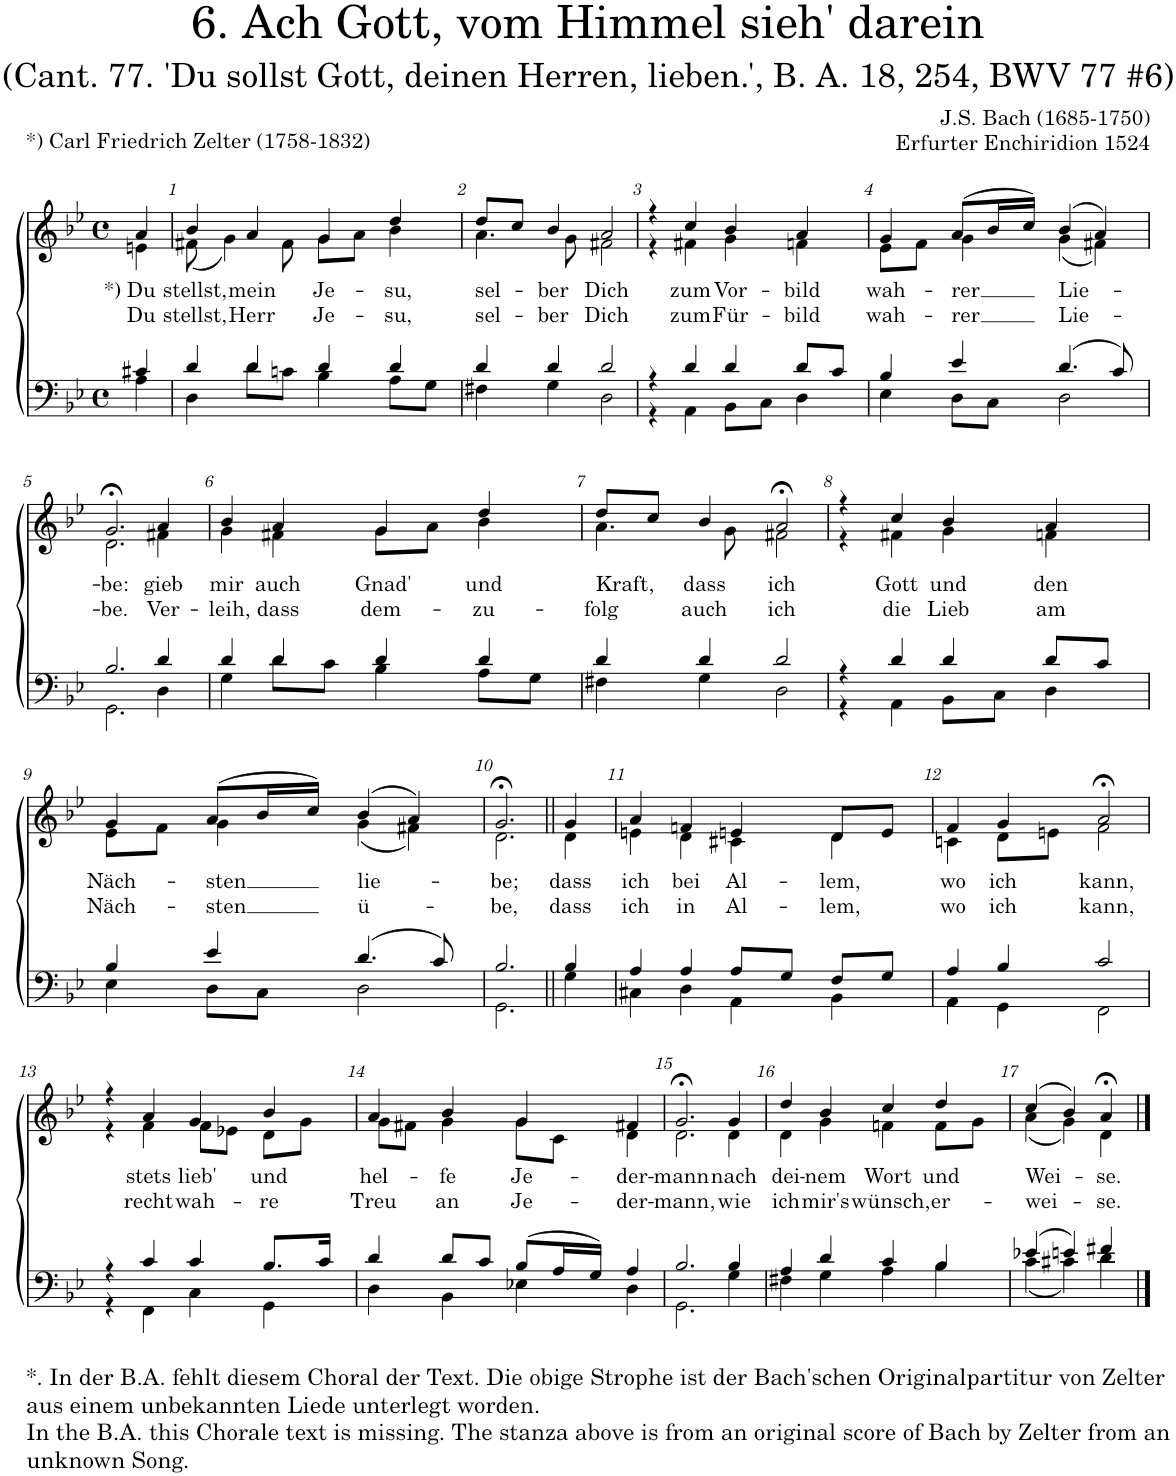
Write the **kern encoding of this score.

**kern	**kern	**text	**text
*part2	*part1	*part1	*part1
*staff2	*staff1	*staff1	*staff1
*I"Tenor/Bass	*I"Soprano/Alto	*	*
*clefF4	*clefG2	*	*
*k[b-e-]	*k[b-e-]	*	*
*M4/4	*M4/4	*	*
*met(c)	*met(c)	*	*
=	=	=	=
*^	*	*	*
!	!	!	!LO:LY:b	!LO:LY:b
*	*	*^	*	*
4c#X/	4A\	4a/	4en\	\*) Du	Du
=1	=1	=1	=1	=1	=1
!	!	!	!	!LO:LY:b	!LO:LY:b
4d/	4D\	4b-/	(8f#X\	stellst,	stellst,
.	.	.	4g\)	.	.
!	!	!	!	!LO:LY:b	!LO:LY:b
4d/	8d\L	4a/	.	mein	Herr
.	8cn\J	.	8f#\	.	.
!	!	!	!	!LO:LY:b	!LO:LY:b
4d/	4B-\	4g/	8g\L	Je-	Je-
.	.	.	8a\J	.	.
!	!	!	!	!LO:LY:b	!LO:LY:b
4d/	8A\L	4dd/	4b-\	su,	-su,
.	8G\J	.	.	.	.
=2	=2	=2	=2	=2	=2
!	!	!	!	!LO:LY:b	!LO:LY:b
4d/	4F#X\	8dd/L	4.a\	sel-	sel-
.	.	8cc/J	.	.	.
!	!	!	!	!LO:LY:b	!LO:LY:b
4d/	4G\	4b-/	.	-ber	-ber
.	.	.	8g\	.	.
!	!	!	!	!LO:LY:b	!LO:LY:b
2d/	2D\	2a/	2f#X\	Dich	Dich
=3	=3	=3	=3	=3	=3
4r	4r	4r	4r	.	.
!	!	!	!	!LO:LY:b	!LO:LY:b
4d/	4AA\	4cc/	4f#X\	zum	zum
!	!	!	!	!LO:LY:b	!LO:LY:b
4d/	8BB-\L	4b-/	4g\	Vor-	Für-
.	8C\J	.	.	.	.
!	!	!	!	!LO:LY:b	!LO:LY:b
8d/L	4D\	4a/	4fn\	-bild	-bild
8c/J	.	.	.	.	.
=4	=4	=4	=4	=4	=4
!	!	!	!	!LO:LY:b	!LO:LY:b
4B-/	4E-\	4g/	8e-\L	wah-	wah-
.	.	.	8f\J	.	.
!	!	!	!	!LO:LY:b	!LO:LY:b
4e-/	8D\L	(8a/L	4g\	-rer	-rer
.	8C\J	16b-/L	.	.	.
.	.	16cc/JJ)	.	.	.
!	!	!	!	!LO:LY:b	!LO:LY:b
(4.d/	2D\	(4b-/	(4g\	Lie-	Lie-
.	.	4a/)	4f#X\)	.	.
8c/)	.	.	.	.	.
!!LO:LB:g=z	!!
=5	=5	=5	=5	=5	=5
!	!	!	!	!LO:LY:b	!LO:LY:b
2.B-/	2.GG\	2.g;<,/	2.d\	-be:	-be.
!	!	!	!	!LO:LY:b	!LO:LY:b
4d/	4D\	4a/	4f#X\	gieb	Ver-
=6	=6	=6	=6	=6	=6
!	!	!	!	!LO:LY:b	!LO:LY:b
4d/	4G\	4b-/	4g\	mir	-leih,
!	!	!	!	!LO:LY:b	!LO:LY:b
4d/	8d\L	4a/	4f#X\	auch	dass
.	8c\J	.	.	.	.
!	!	!	!	!LO:LY:b	!LO:LY:b
4d/	4B-\	4g/	8g\L	Gnad'	dem-
.	.	.	8a\J	.	.
!	!	!	!	!LO:LY:b	!LO:LY:b
4d/	8A\L	4dd/	4b-\	und	-zu-
.	8G\J	.	.	.	.
=7	=7	=7	=7	=7	=7
!	!	!	!	!LO:LY:b	!LO:LY:b
4d/	4F#X\	8dd/L	4.a\	Kraft,	-folg
.	.	8cc/J	.	.	.
!	!	!	!	!LO:LY:b	!LO:LY:b
4d/	4G\	4b-/	.	dass	auch
.	.	.	8g\	.	.
!	!	!	!	!LO:LY:b	!LO:LY:b
2d/	2D\	2a;</	2f#X\	ich	ich
=8	=8	=8	=8	=8	=8
4r	4r	4r	4r	.	.
!	!	!	!	!LO:LY:b	!LO:LY:b
4d/	4AA\	4cc/	4f#X\	Gott	die
!	!	!	!	!LO:LY:b	!LO:LY:b
4d/	8BB-\L	4b-/	4g\	und	Lieb
.	8C\J	.	.	.	.
!	!	!	!	!LO:LY:b	!LO:LY:b
8d/L	4D\	4a/	4fn\	den	am
8c/J	.	.	.	.	.
!!LO:LB:g=z	!!
=9	=9	=9	=9	=9	=9
!	!	!	!	!LO:LY:b	!LO:LY:b
4B-/	4E-\	4g/	8e-\L	Näch-	Näch-
.	.	.	8f\J	.	.
!	!	!	!	!LO:LY:b	!LO:LY:b
4e-/	8D\L	(8a/L	4g\	-sten	-sten
.	8C\J	16b-/L	.	.	.
.	.	16cc/JJ)	.	.	.
!	!	!	!	!LO:LY:b	!LO:LY:b
(4.d/	2D\	(4b-/	(4g\	lie-	ü-
.	.	4a/)	4f#X\)	.	.
8c/)	.	.	.	.	.
=10	=10	=10	=10	=10	=10
!	!	!	!	!LO:LY:b	!LO:LY:b
2.B-/	2.GG\	2.g;<,/	2.d\	-be;	-be,
=10X1||	=10X1||	=10X1||	=10X1||	=10X1||	=10X1||
!	!	!	!	!LO:LY:b	!LO:LY:b
4B-/	4G\	4g/	4d\	dass	dass
=11	=11	=11	=11	=11	=11
!	!	!	!	!LO:LY:b	!LO:LY:b
4A/	4C#X\	4a/	4en\	ich	ich
!	!	!	!	!LO:LY:b	!LO:LY:b
4A/	4D\	4fn/	4d\	bei	in
!	!	!	!	!LO:LY:b	!LO:LY:b
8A/L	4AA\	4en/	4c#X\	Al-	Al-
8G/J	.	.	.	.	.
!	!	!	!	!LO:LY:b	!LO:LY:b
8F/L	4BB-\	8d/L	4d\	-lem,	-lem,
8G/J	.	8e/J	.	.	.
=12	=12	=12	=12	=12	=12
!	!	!	!	!LO:LY:b	!LO:LY:b
4A/	4AA\	4f/	4cn\	wo	wo
!	!	!	!	!LO:LY:b	!LO:LY:b
4B-/	4GG\	4g/	8d\L	ich	ich
.	.	.	8en\J	.	.
!	!	!	!	!LO:LY:b	!LO:LY:b
2c/	2FF\	2a;</	2f\	kann,	kann,
!!LO:LB:g=z	!!
=13	=13	=13	=13	=13	=13
4r	4r	4r	4r	.	.
!	!	!	!	!LO:LY:b	!LO:LY:b
4c/	4FF\	4a/	4f\	stets	recht
!	!	!	!	!LO:LY:b	!LO:LY:b
4c/	4C\	4g/	8f\L	lieb'	wah-
.	.	.	8e-X\J	.	.
!	!	!	!	!LO:LY:b	!LO:LY:b
8.B-/L	4GG\	4b-/	8d\L	und	-re
.	.	.	8g\J	.	.
16c/Jk	.	.	.	.	.
=14	=14	=14	=14	=14	=14
!	!	!	!	!LO:LY:b	!LO:LY:b
4d/	4D\	4a/	8g\L	hel-	Treu
.	.	.	8f#X\J	.	.
!	!	!	!	!LO:LY:b	!LO:LY:b
8d/L	4BB-\	4b-/	4g\	-fe	an
8c/J	.	.	.	.	.
!	!	!	!	!LO:LY:b	!LO:LY:b
(8B-/L	4E-X\	4g/	8g\L	Je-	Je-
16A/L	.	.	8c\J	.	.
16G/JJ)	.	.	.	.	.
!	!	!	!	!LO:LY:b	!LO:LY:b
4A/	4D\	4f#X/	4d\	-der-	-der-
=15	=15	=15	=15	=15	=15
!	!	!	!	!LO:LY:b	!LO:LY:b
2.B-/	2.GG\	2.g;<,/	2.d\	-mann	-mann,
!	!	!	!	!LO:LY:b	!LO:LY:b
4B-/	4G\	4g/	4d\	nach	wie
=16	=16	=16	=16	=16	=16
!	!	!	!	!LO:LY:b	!LO:LY:b
4A/	4F#X\	4dd/	4d\	dei-	ich
!	!	!	!	!LO:LY:b	!LO:LY:b
4d/	4G\	4b-/	4g\	-nem	mir's
!	!	!	!	!LO:LY:b	!LO:LY:b
4c/	4A\	4cc/	4fn\	Wort	wünsch,
!	!	!	!	!LO:LY:b	!LO:LY:b
4B-/	4B-\	4dd/	8f\L	und	er-
.	.	.	8g\J	.	.
=17	=17	=17	=17	=17	=17
!	!	!	!	!LO:LY:b	!LO:LY:b
(4e-X/	(4c\	(4cc/	(4a\	Wei-	-wei-
4en/)	4c#X\)	4b-/)	4g\)	.	.
!	!	!	!	!LO:LY:b	!LO:LY:b
4f#X/	4d\	4a;</	4d\	-se.	-se.
*v	*v	*	*	*	*
*	*v	*v	*	*
==	==	==	==
*-	*-	*-	*-
